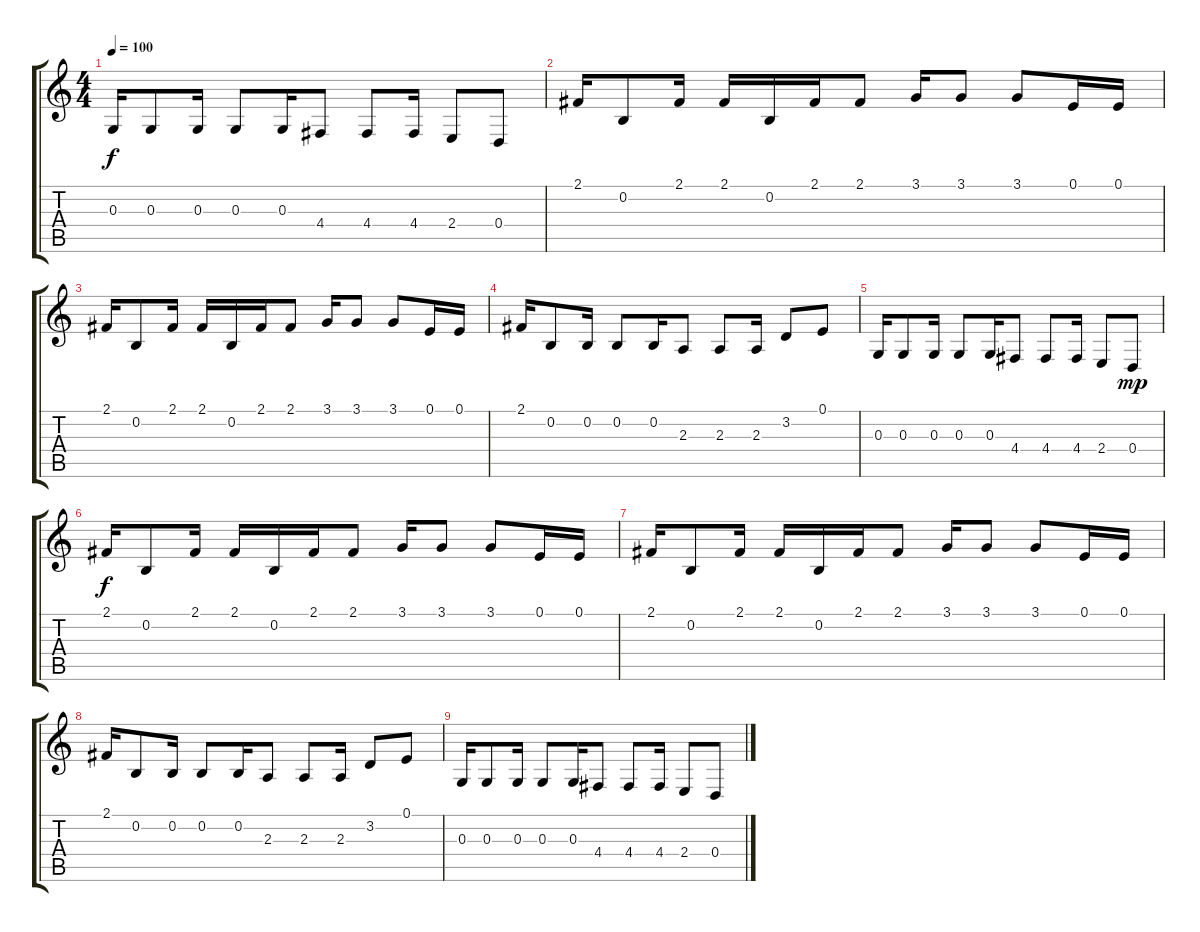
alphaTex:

\track "" {instrument koto}
\staff {score tabs}
\tuning (E4 B3 G3 D3 A2 E2) {hide}
\ts (4 4)
\tempo 100
\clef g2
\ks c
0.3.16{dy f} 0.3.8 0.3.16 0.3.8 0.3.16 4.4.8 4.4.8 4.4.16 2.4.8 0.4.8 |
2.1.16 0.2.8 2.1.16 2.1.16 0.2.16 2.1.16 2.1.8 3.1.16 3.1.8 3.1.8 0.1.16 0.1.16 |
2.1.16 0.2.8 2.1.16 2.1.16 0.2.16 2.1.16 2.1.8 3.1.16 3.1.8 3.1.8 0.1.16 0.1.16 |
2.1.16 0.2.8 0.2.16 0.2.8 0.2.16 2.3.8 2.3.8 2.3.16 3.2.8 0.1.8 |
0.3.16 0.3.8 0.3.16 0.3.8 0.3.16 4.4.8 4.4.8 4.4.16 2.4.8 0.4.8{dy mp} |
2.1.16{dy f} 0.2.8 2.1.16 2.1.16 0.2.16 2.1.16 2.1.8 3.1.16 3.1.8 3.1.8 0.1.16 0.1.16 |
2.1.16 0.2.8 2.1.16 2.1.16 0.2.16 2.1.16 2.1.8 3.1.16 3.1.8 3.1.8 0.1.16 0.1.16 |
2.1.16 0.2.8 0.2.16 0.2.8 0.2.16 2.3.8 2.3.8 2.3.16 3.2.8 0.1.8 |
0.3.16 0.3.8 0.3.16 0.3.8 0.3.16 4.4.8 4.4.8 4.4.16 2.4.8 0.4.8
